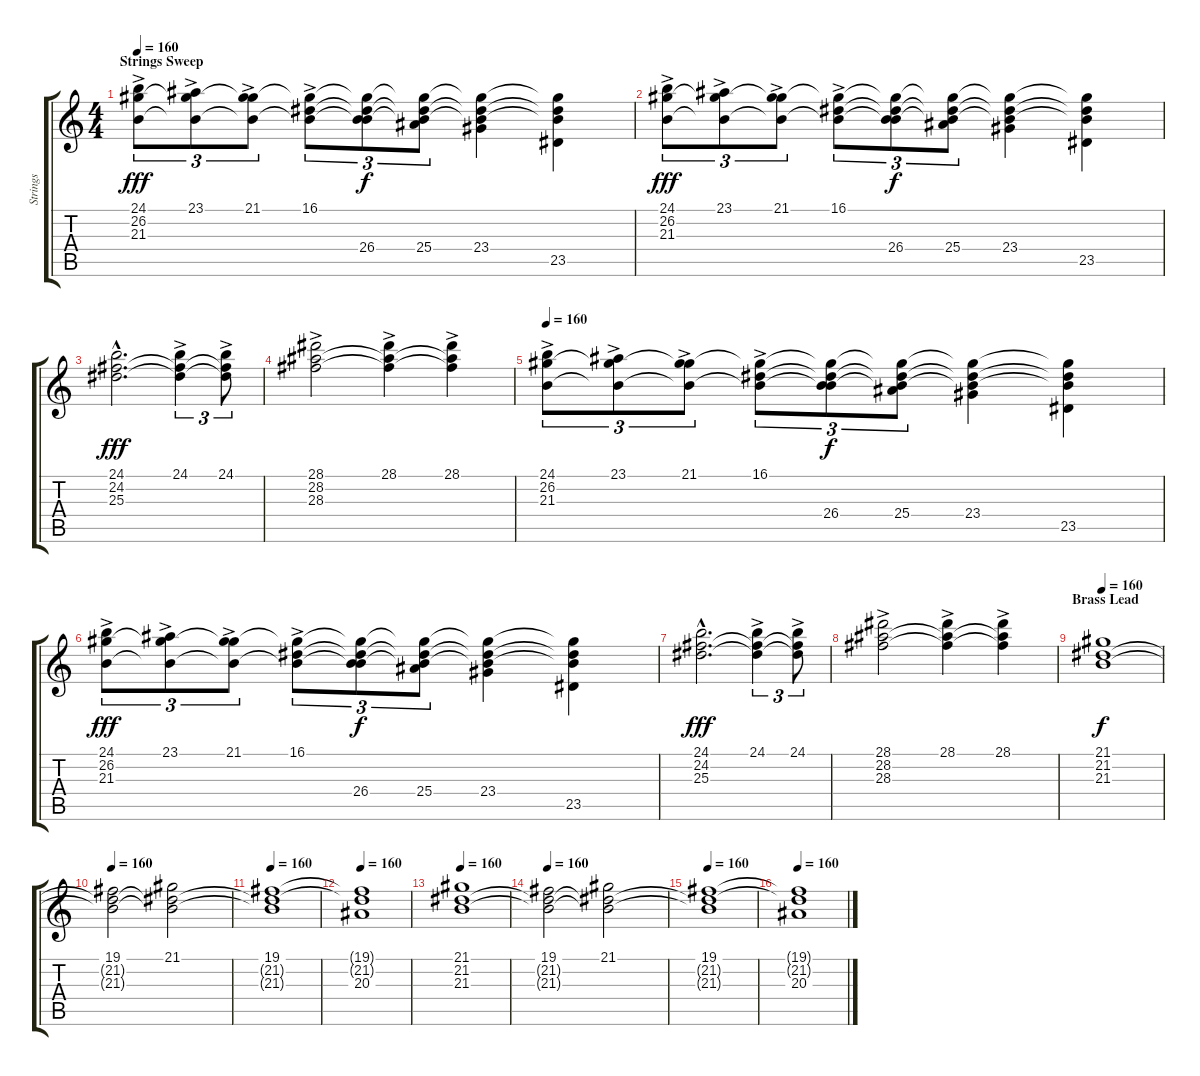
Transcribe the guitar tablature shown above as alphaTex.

\track ("Strings" "Strings") {instrument stringensemble1}
\staff {score tabs}
\tuning (B3 Gb3 D3 A2 E2 B1) {hide}
\ts (4 4)
\section ("" "Strings Sweep")
\tempo 160
\clef g2
\ks c
(24.1{ac} 26.2 21.3).8{tu (3 2) dy fff} (23.1{ac} 26.2{t} 21.3{t}).8{tu (3 2)} (21.1{ac} 26.2{t} 21.3{t}).8{tu (3 2)} (16.1{ac} 26.2{t} 21.3{t}).8{tu (3 2)} (16.1{t} 26.2{t} 21.3{t} 26.4).8{tu (3 2) dy f} (16.1{t} 26.2{t} 21.3{t} 25.4).8{tu (3 2)} (16.1{t} 26.2{t} 21.3{t} 23.4).4 (16.1{t} 26.2{t} 21.3{t} 23.5).4 |
(24.1{ac} 26.2 21.3).8{tu (3 2) dy fff} (23.1{ac} 26.2{t} 21.3{t}).8{tu (3 2)} (21.1{ac} 26.2{t} 21.3{t}).8{tu (3 2)} (16.1{ac} 26.2{t} 21.3{t}).8{tu (3 2)} (16.1{t} 26.2{t} 21.3{t} 26.4).8{tu (3 2) dy f} (16.1{t} 26.2{t} 21.3{t} 25.4).8{tu (3 2)} (16.1{t} 26.2{t} 21.3{t} 23.4).4 (16.1{t} 26.2{t} 21.3{t} 23.5).4 |
(24.1{hac} 24.2{hac} 25.3{hac}).2{d dy fff} (24.1{ac} 24.2{t} 25.3{t}).4{tu (3 2)} (24.1{ac} 24.2{t} 25.3{t}).8{tu (3 2)} |
(28.1{ac} 28.2 28.3).2 (28.1{ac} 28.2{t} 28.3{t}).4 (28.1{ac} 28.2{t} 28.3{t}).4 |
\tempo 160
(24.1{ac} 26.2 21.3).8{tu (3 2)} (23.1{ac} 26.2{t} 21.3{t}).8{tu (3 2)} (21.1{ac} 26.2{t} 21.3{t}).8{tu (3 2)} (16.1{ac} 26.2{t} 21.3{t}).8{tu (3 2)} (16.1{t} 26.2{t} 21.3{t} 26.4).8{tu (3 2) dy f} (16.1{t} 26.2{t} 21.3{t} 25.4).8{tu (3 2)} (16.1{t} 26.2{t} 21.3{t} 23.4).4 (16.1{t} 26.2{t} 21.3{t} 23.5).4 |
(24.1{ac} 26.2 21.3).8{tu (3 2) dy fff} (23.1{ac} 26.2{t} 21.3{t}).8{tu (3 2)} (21.1{ac} 26.2{t} 21.3{t}).8{tu (3 2)} (16.1{ac} 26.2{t} 21.3{t}).8{tu (3 2)} (16.1{t} 26.2{t} 21.3{t} 26.4).8{tu (3 2) dy f} (16.1{t} 26.2{t} 21.3{t} 25.4).8{tu (3 2)} (16.1{t} 26.2{t} 21.3{t} 23.4).4 (16.1{t} 26.2{t} 21.3{t} 23.5).4 |
(24.1{hac} 24.2{hac} 25.3{hac}).2{d dy fff} (24.1{ac} 24.2{t} 25.3{t}).4{tu (3 2)} (24.1{ac} 24.2{t} 25.3{t}).8{tu (3 2)} |
(28.1{ac} 28.2 28.3).2 (28.1{ac} 28.2{t} 28.3{t}).4 (28.1{ac} 28.2{t} 28.3{t}).4 |
\section ("" "Brass Lead")
\tempo 160
(21.1 21.2 21.3).1{dy f} |
\tempo 160
(19.1 21.2{t} 21.3{t}).2 (21.1 21.2{t} 21.3{t}).2 |
\tempo 160
(19.1 21.2{t} 21.3{t}).1 |
\tempo 160
(19.1{t} 21.2{t} 20.3).1 |
\tempo 160
(21.1 21.2 21.3).1 |
\tempo 160
(19.1 21.2{t} 21.3{t}).2 (21.1 21.2{t} 21.3{t}).2 |
\tempo 160
(19.1 21.2{t} 21.3{t}).1 |
\tempo 160
(19.1{t} 21.2{t} 20.3).1
